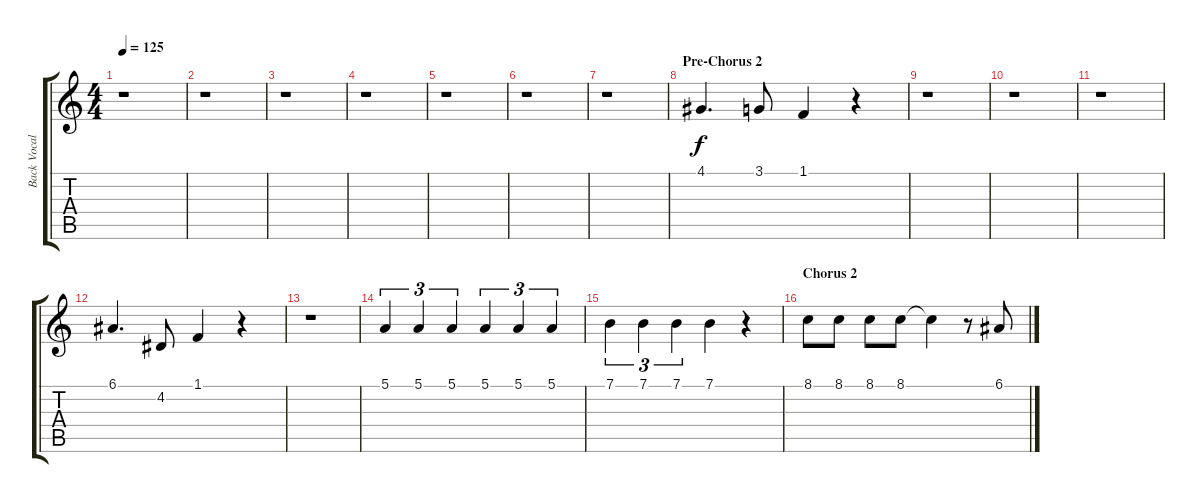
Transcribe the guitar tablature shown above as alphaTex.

\track ("Back Vocals" "Back Vocal") {instrument flute}
\staff {score tabs}
\tuning (E4 B3 G3 D3 A2 E2) {hide}
\ts (4 4)
\tempo 125
\clef g2
\ks c
r.1{dy f} |
r.1 |
r.1 |
r.1 |
r.1 |
r.1 |
r.1 |
\section ("" "Pre-Chorus 2")
4.1.4{d} 3.1.8 1.1.4 r.4 |
r.1 |
r.1 |
r.1 |
6.1.4{d} 4.2.8 1.1.4 r.4 |
r.1 |
5.1.4{tu (3 2)} 5.1.4{tu (3 2)} 5.1.4{tu (3 2)} 5.1.4{tu (3 2)} 5.1.4{tu (3 2)} 5.1.4{tu (3 2)} |
7.1.4{tu (3 2)} 7.1.4{tu (3 2)} 7.1.4{tu (3 2)} 7.1.4 r.4 |
\section ("" "Chorus 2")
8.1.8 8.1.8 8.1.8 8.1.8 8.1{t}.4 r.8 6.1.8
